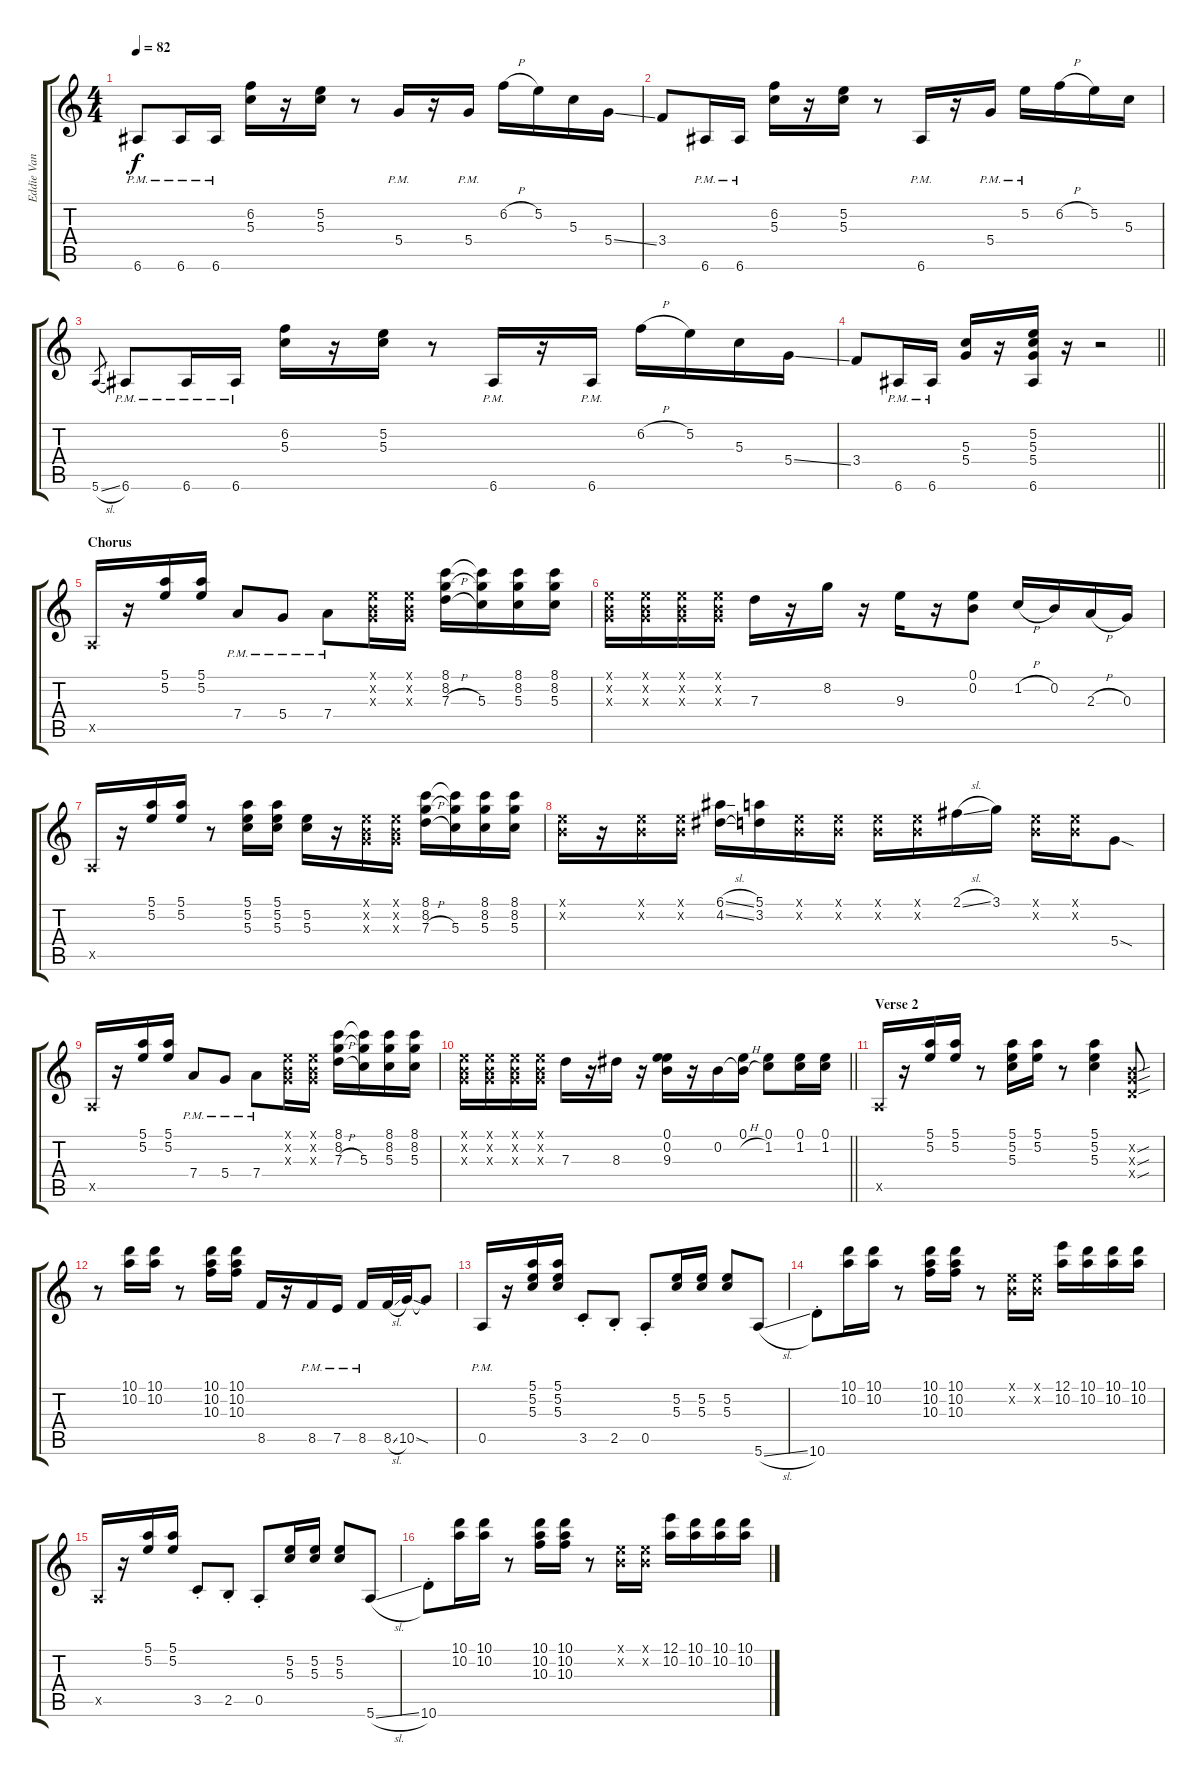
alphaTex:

\track ("Eddie Van Halen (Rhythm Guitar)" "Eddie Van ") {instrument distortionguitar}
\staff {score tabs}
\tuning (E4 B3 G3 D3 A2 E2) {hide}
\ts (4 4)
\tempo 82
\clef g2
\ks c
6.6{pm}.8{dy f} 6.6{pm}.16 6.6{pm}.16 (6.2 5.3).16 r.16 (5.2 5.3).16 r.8 5.4{pm}.16 r.16 5.4{pm}.16 6.2{h}.16 5.2.16 5.3.16 5.4{ss}.16 |
3.4.8 6.6{pm}.16 6.6{pm}.16 (6.2 5.3).16 r.16 (5.2 5.3).16 r.8 6.6{pm}.16 r.16 5.4{pm}.16 5.2{pm}.16 6.2{h}.16 5.2.16 5.3.16 |
5.6{sl}.8{gr} 6.6{pm}.8 6.6{pm}.16 6.6{pm}.16 (6.2 5.3).16 r.16 (5.2 5.3).16 r.8 6.6{pm}.16 r.16 6.6{pm}.16 6.2{h}.16 5.2.16 5.3.16 5.4{ss}.16 |
\barLineRight lightlight
3.4.8 6.6{pm}.16 6.6{pm}.16 (5.3 5.4).16 r.16 (5.2 5.3 5.4 6.6).16 r.16 r.2 |
\section ("" "Chorus")
0.5{x}.16 r.16 (5.1 5.2).16 (5.1 5.2).16 7.4{pm}.8 5.4{pm}.8 7.4{pm}.8 (0.1{x} 0.2{x} 0.3{x}).16 (0.1{x} 0.2{x} 0.3{x}).16 (8.1 8.2 7.3{h}).16 (8.1{t} 8.2{t} 5.3).16 (8.1 8.2 5.3).16 (8.1 8.2 5.3).16 |
(0.1{x} 0.2{x} 0.3{x}).16 (0.1{x} 0.2{x} 0.3{x}).16 (0.1{x} 0.2{x} 0.3{x}).16 (0.1{x} 0.2{x} 0.3{x}).16 7.3.16 r.16 8.2.16 r.16 9.3.16 r.16 (0.1 0.2).8 1.2{h}.16 0.2.16 2.3{h}.16 0.3.16 |
0.5{x}.16 r.16 (5.1 5.2).16 (5.1 5.2).16 r.8 (5.1 5.2 5.3).16 (5.1 5.2 5.3).16 (5.2 5.3).16 r.16 (0.1{x} 0.2{x} 0.3{x}).16 (0.1{x} 0.2{x} 0.3{x}).16 (8.1 8.2 7.3{h}).16 (8.1{t} 8.2{t} 5.3).16 (8.1 8.2 5.3).16 (8.1 8.2 5.3).16 |
(0.1{x} 0.2{x}).16 r.16 (0.1{x} 0.2{x}).16 (0.1{x} 0.2{x}).16 (6.1{sl} 4.2{sl}).16 (5.1 3.2).16 (0.1{x} 0.2{x}).16 (0.1{x} 0.2{x}).16 (0.1{x} 0.2{x}).16 (0.1{x} 0.2{x}).16 2.1{sl}.16 3.1.16 (0.1{x} 0.2{x}).16 (0.1{x} 0.2{x}).16 5.4{sod}.8 |
0.5{x}.16 r.16 (5.1 5.2).16 (5.1 5.2).16 7.4{pm}.8 5.4{pm}.8 7.4{pm}.8 (0.1{x} 0.2{x} 0.3{x}).16 (0.1{x} 0.2{x} 0.3{x}).16 (8.1 8.2 7.3{h}).16 (8.1{t} 8.2{t} 5.3).16 (8.1 8.2 5.3).16 (8.1 8.2 5.3).16 |
\barLineRight lightlight
(0.1{x} 0.2{x} 0.3{x}).16 (0.1{x} 0.2{x} 0.3{x}).16 (0.1{x} 0.2{x} 0.3{x}).16 (0.1{x} 0.2{x} 0.3{x}).16 7.3.16 r.16 8.3.16 r.16 (0.1 0.2 9.3).16 r.16 0.2.16 (0.1 0.2{h t}).16 (0.1 1.2).8 (0.1 1.2).16 (0.1 1.2).16 |
\section ("" "Verse 2")
0.5{x}.16 r.16 (5.1 5.2).16 (5.1 5.2).16 r.8 (5.1 5.2 5.3).16 (5.1 5.2).16 r.8 (5.1 5.2 5.3).4 (0.2{sou x} 0.3{sou x} 0.4{sou x}).8 |
r.8 (10.1 10.2).16 (10.1 10.2).16 r.8 (10.1 10.2 10.3).16 (10.1 10.2 10.3).16 8.5.16 r.16 8.5{pm}.16 7.5{pm}.16 8.5{pm}.16 8.5{sl}.32 10.5{sod}.32 10.5{t}.8 |
0.5{pm}.16 r.16 (5.1 5.2 5.3).16 (5.1 5.2 5.3).16 3.5{st}.8 2.5{st}.8 0.5{st}.8 (5.2 5.3).16 (5.2 5.3).16 (5.2 5.3).8 5.6{sl}.8 |
10.6{st}.8 (10.1 10.2).16 (10.1 10.2).16 r.8 (10.1 10.2 10.3).16 (10.1 10.2 10.3).16 r.8 (0.1{x} 0.2{x}).16 (0.1{x} 0.2{x}).16 (12.1 10.2).16 (10.1 10.2).16 (10.1 10.2).16 (10.1 10.2).16 |
0.5{x}.16 r.16 (5.1 5.2).16 (5.1 5.2).16 3.5{st}.8 2.5{st}.8 0.5{st}.8 (5.2 5.3).16 (5.2 5.3).16 (5.2 5.3).8 5.6{sl}.8 |
10.6{st}.8 (10.1 10.2).16 (10.1 10.2).16 r.8 (10.1 10.2 10.3).16 (10.1 10.2 10.3).16 r.8 (0.1{x} 0.2{x}).16 (0.1{x} 0.2{x}).16 (12.1 10.2).16 (10.1 10.2).16 (10.1 10.2).16 (10.1 10.2).16
